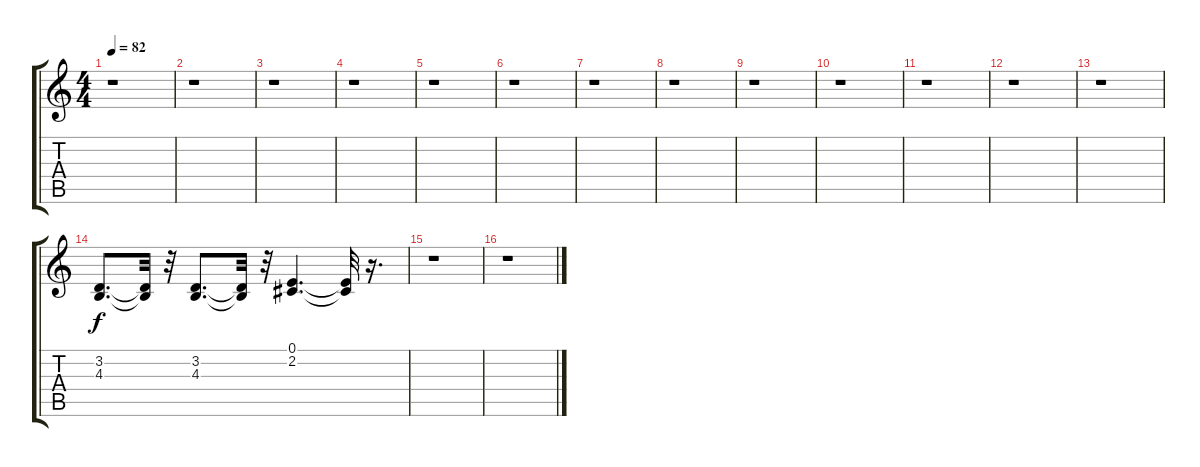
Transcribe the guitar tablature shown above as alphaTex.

\track "" {instrument acousticgrandpiano}
\staff {score tabs}
\tuning (E4 B3 G3 D3 A2 E2) {hide}
\ts (4 4)
\tempo 82
\clef g2
\ks c
r.1{dy f} |
r.1 |
r.1 |
r.1 |
r.1 |
r.1 |
r.1 |
r.1 |
r.1 |
r.1 |
r.1 |
r.1 |
r.1 |
(3.2 4.3).8{d} (3.2{t} 4.3{t}).32 r.32 (3.2 4.3).8{d} (3.2{t} 4.3{t}).32 r.32 (0.1 2.2).4{d} (0.1{t} 2.2{t}).32 r.16{d} |
r.1 |
r.1
